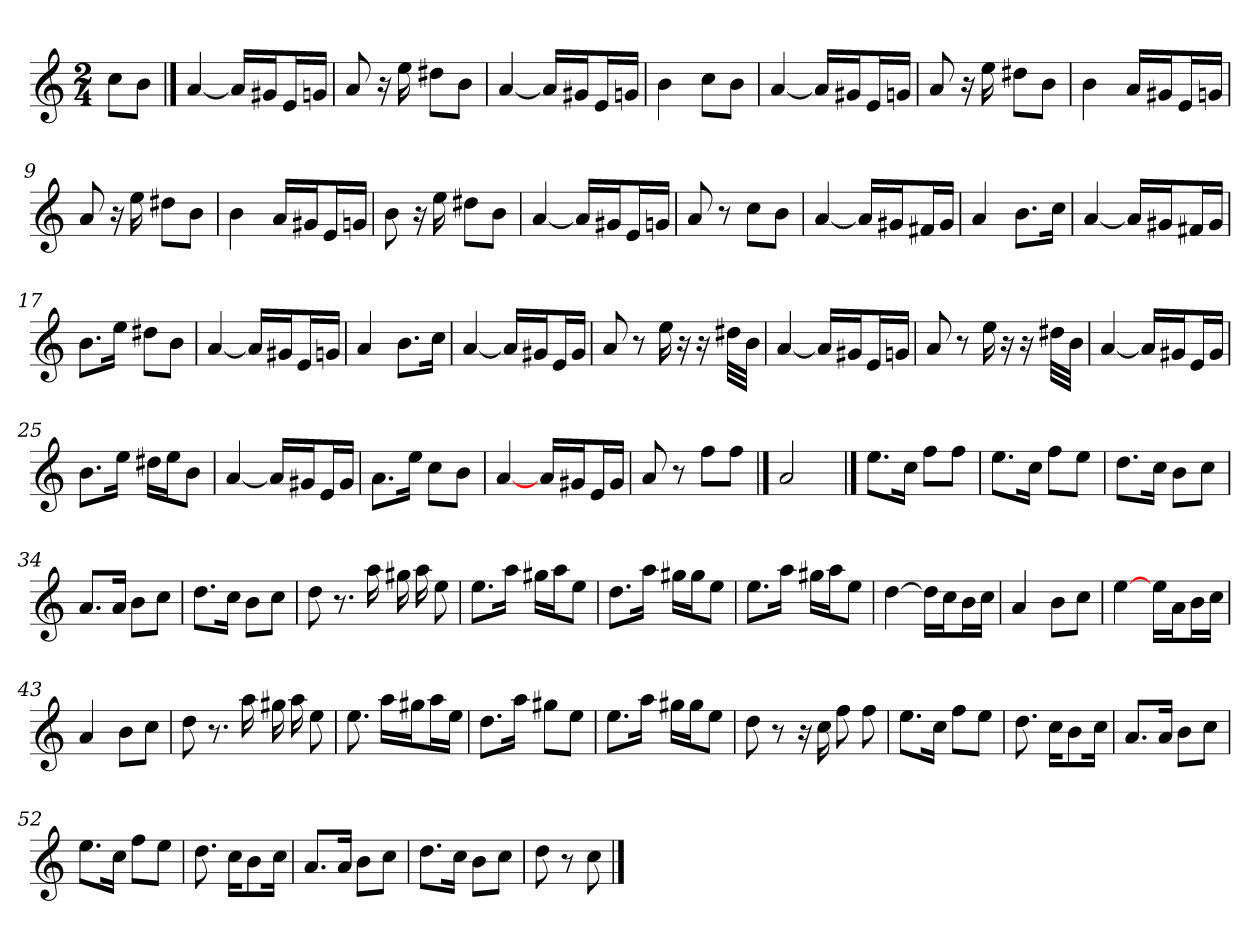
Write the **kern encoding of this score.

**kern
*part1
*staff1
*clefG2
*k[]
*a:
*M2/4
=1
8cc\L
8b\J
==2
[4a
16a/LL]
16g#X/J
16e/L
16gn/JJ
=3
8a
16r
16ee
8dd#X\L
8b\J
=4
[4a
16a/LL]
16g#X/J
16e/L
16gn/JJ
=5
4b
8cc\L
8b\J
=6
[4a
16a/LL]
16g#X/J
16e/L
16gn/JJ
=7
8a
16r
16ee
8dd#X\L
8b\J
=8
4b
16a/LL
16g#X/J
16e/L
16gn/JJ
=9
8a
16r
16ee
8dd#X\L
8b\J
=10
4b
16a/LL
16g#X/J
16e/L
16gn/JJ
=11
8b
16r
16ee
8dd#X\L
8b\J
=12
[4a
16a/LL]
16g#X/J
16e/L
16gn/JJ
=13
8a
8r
8cc\L
8b\J
=14
[4a
16a/LL]
16g#X/J
16f#X/L
16g#/JJ
=15
4a
8.b\L
16cc\Jk
=16
[4a
16a/LL]
16g#X/J
16f#X/L
16g#/JJ
=17
8.b\L
16ee\Jk
8dd#X\L
8b\J
=18
[4a
16a/LL]
16g#X/J
16e/L
16gn/JJ
=19
4a
8.b\L
16cc\Jk
=20
[4a
16a/LL]
16g#X/J
16e/L
16g#/JJ
=21
8a
8r
16ee
16r
16r
32dd#X\LLL
32b\JJJ
=22
[4a
16a/LL]
16g#X/J
16e/L
16gn/JJ
=23
8a
8r
16ee
16r
16r
32dd#X\LLL
32b\JJJ
=24
[4a
16a/LL]
16g#X/J
16e/L
16g#/JJ
=25
8.b\L
16ee\Jk
16dd#X\LL
16ee\J
8b\J
=26
[4a
16a/LL]
16g#X/J
16e/L
16g#/JJ
=17
8.a\L
16ee\Jk
8cc\L
8b\J
=28
[4a
16a/LL
16g#X/J
16e/L
16g#/JJ
=29
8a
8r
8ff\L
8ff\J
==30
2a
==31
8.ee\L
16cc\Jk
8ff\L
8ff\J
=32
8.ee\L
16cc\Jk
8ff\L
8ee\J
=33
8.dd\L
16cc\Jk
8b\L
8cc\J
=34
8.a/L
16a/Jk
8b\L
8cc\J
=35
8.dd\L
16cc\Jk
8b\L
8cc\J
=36
8dd
8.r
16aa
16gg#X
16aa
8ee
=37
8.ee\L
16aa\Jk
16gg#X\LL
16aa\J
8ee\J
=38
8.dd\L
16aa\Jk
16gg#X\LL
16gg#\J
8ee\J
=39
8.ee\L
16aa\Jk
16gg#X\LL
16aa\J
8ee\J
=40
[4dd
16dd\LL]
16cc\J
16b\L
16cc\JJ
=41
4a
8b\L
8cc\J
=42
[4ee
16ee\LL
16a\J
16b\L
16cc\JJ
=43
4a
8b\L
8cc\J
=44
8dd
8.r
16aa
16gg#X
16aa
8ee
=45
8.ee
16aa\LL
16gg#X\J
16aa\L
16ee\JJ
=46
8.dd\L
16aa\Jk
8gg#X\L
8ee\J
=47
8.ee\L
16aa\Jk
16gg#X\LL
16gg#\J
8ee\J
=48
8dd
8r
16r
16cc
8ff
8ff
=49
8.ee\L
16cc\Jk
8ff\L
8ee\J
=50
8.dd
16cc\KL
8b\
16cc\Jk
=51
8.a/L
16a/Jk
8b\L
8cc\J
=52
8.ee\L
16cc\Jk
8ff\L
8ee\J
=53
8.dd
16cc\KL
8b\
16cc\Jk
=54
8.a/L
16a/Jk
8b\L
8cc\J
=55
8.dd\L
16cc\Jk
8b\L
8cc\J
=56
8dd
8r
8cc
==
*-
